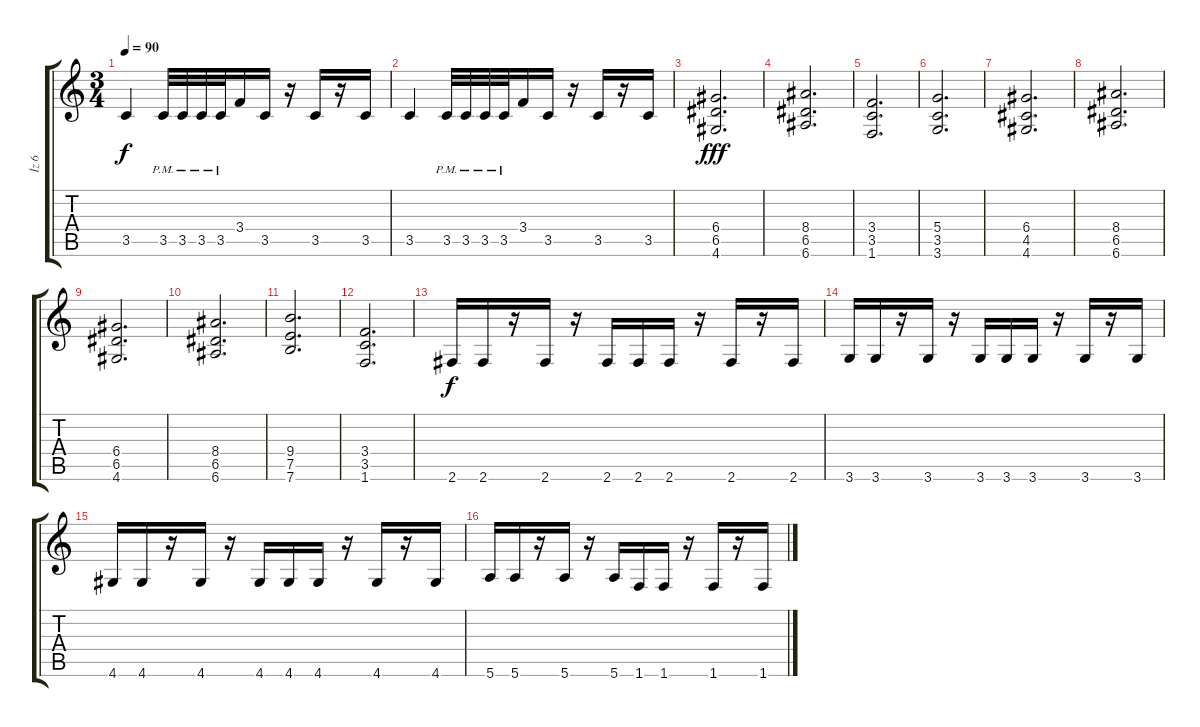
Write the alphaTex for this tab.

\track ("İz 6" "İz 6") {instrument distortionguitar}
\staff {score tabs}
\tuning (E4 B3 G3 D3 A2 E2) {hide}
\ts (3 4)
\tempo 90
\clef g2
\ks c
3.5.4{dy f} 3.5{pm}.32 3.5{pm}.32 3.5{pm}.32 3.5{pm}.32 3.4.16 3.5.16 r.16 3.5.16 r.16 3.5.16 |
3.5.4 3.5{pm}.32 3.5{pm}.32 3.5{pm}.32 3.5{pm}.32 3.4.16 3.5.16 r.16 3.5.16 r.16 3.5.16 |
(6.4 6.5 4.6).2{d dy fff} |
(8.4 6.5 6.6).2{d} |
(3.4 3.5 1.6).2{d} |
(5.4 3.5 3.6).2{d} |
(6.4 4.5 4.6).2{d} |
(8.4 6.5 6.6).2{d} |
(6.4 6.5 4.6).2{d} |
(8.4 6.5 6.6).2{d} |
(9.4 7.5 7.6).2{d} |
(3.4 3.5 1.6).2{d} |
2.6.16{dy f} 2.6.16 r.16 2.6.16 r.16 2.6.16 2.6.16 2.6.16 r.16 2.6.16 r.16 2.6.16 |
3.6.16 3.6.16 r.16 3.6.16 r.16 3.6.16 3.6.16 3.6.16 r.16 3.6.16 r.16 3.6.16 |
4.6.16 4.6.16 r.16 4.6.16 r.16 4.6.16 4.6.16 4.6.16 r.16 4.6.16 r.16 4.6.16 |
5.6.16 5.6.16 r.16 5.6.16 r.16 5.6.16 1.6.16 1.6.16 r.16 1.6.16 r.16 1.6.16
